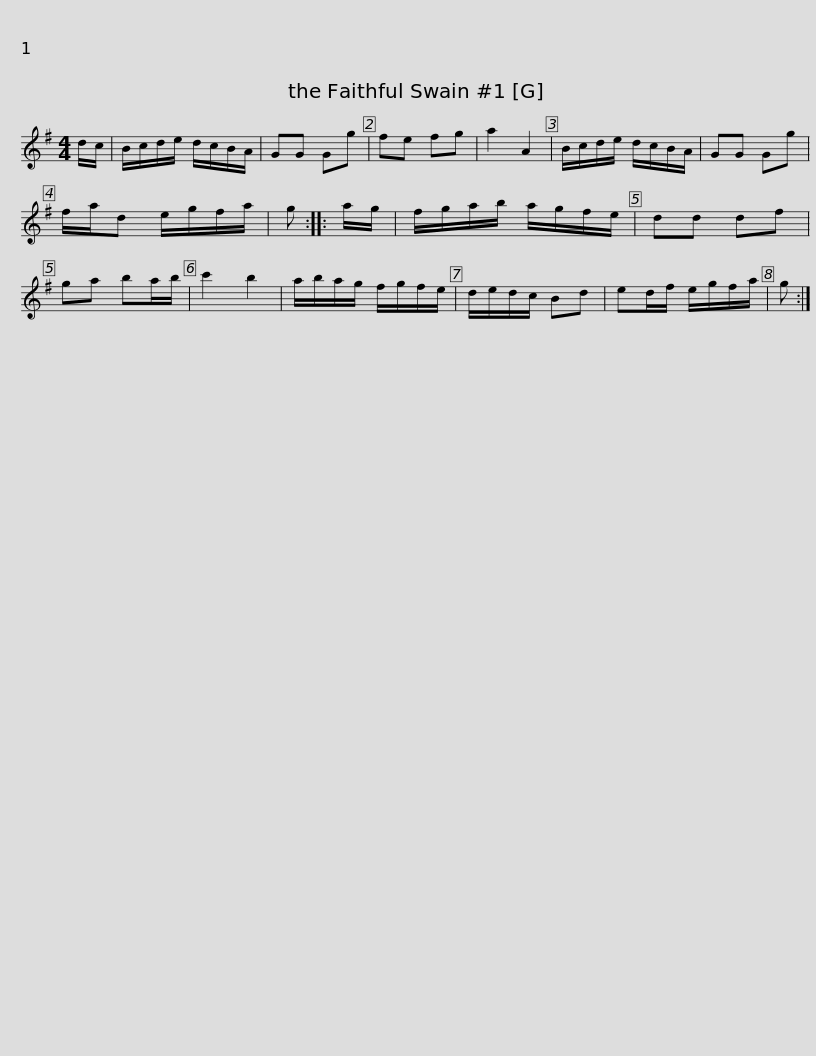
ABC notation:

X:1
L:1/8
M:4/4
I:linebreak $
K:G
V:1 treble
V:1
 d/c/ | B/c/d/e/ d/c/B/A/ | GG Gg | fe fg | a2 A2 | %5
 B/c/d/e/ d/c/B/A/ | GG Gg | f/a/d e/g/f/a/ | g :: a/g/ |$ %10
 f/g/a/b/ a/g/f/e/ | dd df | ga ba/b/ | c'2 b2 | a/b/a/g/ f/g/f/e/ | %15
 d/e/d/c/ Bd | ed/f/ e/g/f/a/ | g :| %18
